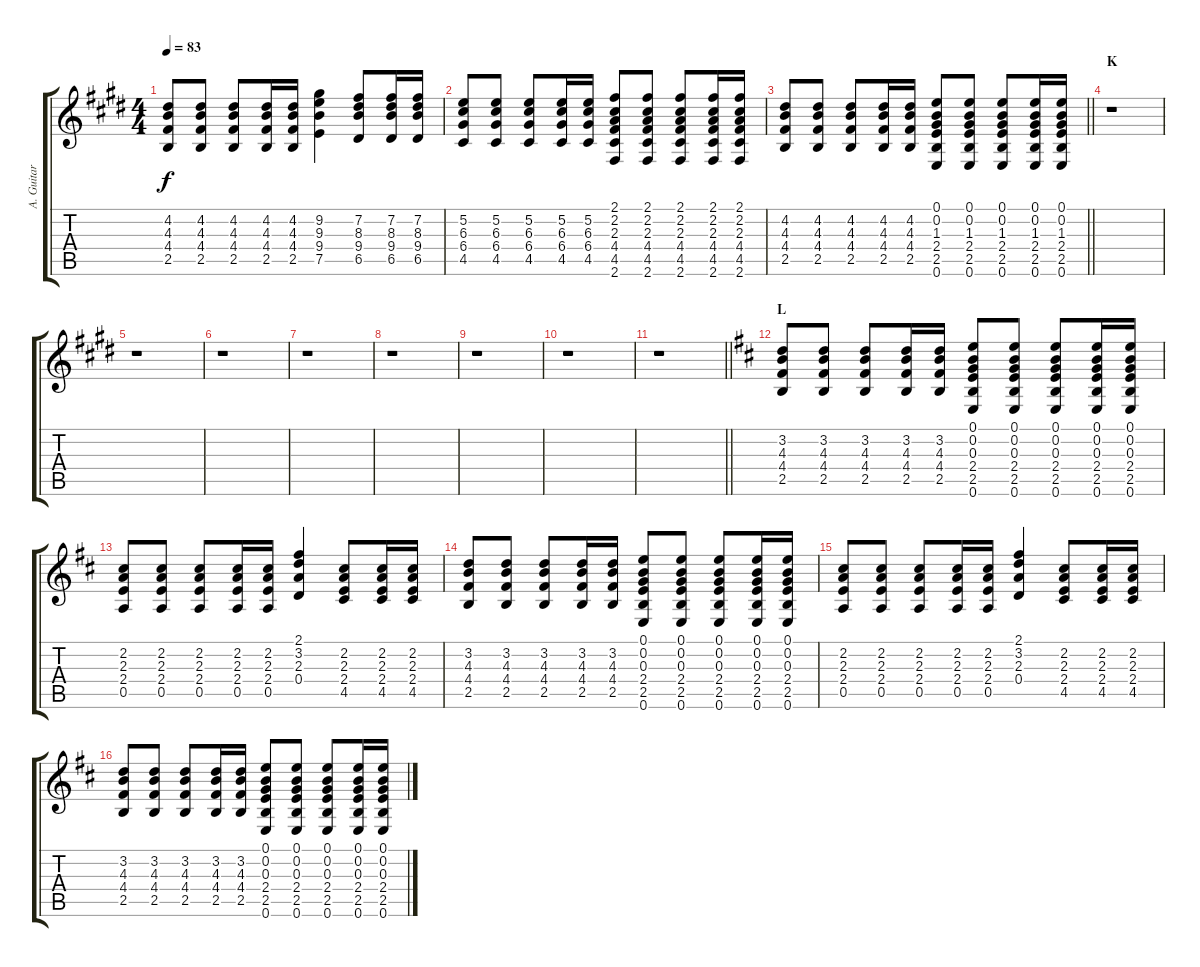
\track ("A. Guitar" "A. Guitar") {instrument acousticguitarsteel}
\staff {score tabs}
\tuning (E4 B3 G3 D3 A2 E2) {hide}
\ts (4 4)
\tempo 83
\clef g2
\ks e
(4.2 4.3 4.4 2.5).8{dy f} (4.2 4.3 4.4 2.5).8 (4.2 4.3 4.4 2.5).8 (4.2 4.3 4.4 2.5).16 (4.2 4.3 4.4 2.5).16 (9.2 9.3 9.4 7.5).4 (7.2 8.3 9.4 6.5).8 (7.2 8.3 9.4 6.5).16 (7.2 8.3 9.4 6.5).16 |
(5.2 6.3 6.4 4.5).8 (5.2 6.3 6.4 4.5).8 (5.2 6.3 6.4 4.5).8 (5.2 6.3 6.4 4.5).16 (5.2 6.3 6.4 4.5).16 (2.1 2.2 2.3 4.4 4.5 2.6).8 (2.1 2.2 2.3 4.4 4.5 2.6).8 (2.1 2.2 2.3 4.4 4.5 2.6).8 (2.1 2.2 2.3 4.4 4.5 2.6).16 (2.1 2.2 2.3 4.4 4.5 2.6).16 |
\barLineRight lightlight
(4.2 4.3 4.4 2.5).8 (4.2 4.3 4.4 2.5).8 (4.2 4.3 4.4 2.5).8 (4.2 4.3 4.4 2.5).16 (4.2 4.3 4.4 2.5).16 (0.1 0.2 1.3 2.4 2.5 0.6).8 (0.1 0.2 1.3 2.4 2.5 0.6).8 (0.1 0.2 1.3 2.4 2.5 0.6).8 (0.1 0.2 1.3 2.4 2.5 0.6).16 (0.1 0.2 1.3 2.4 2.5 0.6).16 |
\section ("" "K")
r.1 |
r.1 |
r.1 |
r.1 |
r.1 |
r.1 |
r.1 |
\barLineRight lightlight
r.1 |
\section ("" "L")
\ks d
(3.2 4.3 4.4 2.5).8 (3.2 4.3 4.4 2.5).8 (3.2 4.3 4.4 2.5).8 (3.2 4.3 4.4 2.5).16 (3.2 4.3 4.4 2.5).16 (0.1 0.2 0.3 2.4 2.5 0.6).8 (0.1 0.2 0.3 2.4 2.5 0.6).8 (0.1 0.2 0.3 2.4 2.5 0.6).8 (0.1 0.2 0.3 2.4 2.5 0.6).16 (0.1 0.2 0.3 2.4 2.5 0.6).16 |
(2.2 2.3 2.4 0.5).8 (2.2 2.3 2.4 0.5).8 (2.2 2.3 2.4 0.5).8 (2.2 2.3 2.4 0.5).16 (2.2 2.3 2.4 0.5).16 (2.1 3.2 2.3 0.4).4 (2.2 2.3 2.4 4.5).8 (2.2 2.3 2.4 4.5).16 (2.2 2.3 2.4 4.5).16 |
(3.2 4.3 4.4 2.5).8 (3.2 4.3 4.4 2.5).8 (3.2 4.3 4.4 2.5).8 (3.2 4.3 4.4 2.5).16 (3.2 4.3 4.4 2.5).16 (0.1 0.2 0.3 2.4 2.5 0.6).8 (0.1 0.2 0.3 2.4 2.5 0.6).8 (0.1 0.2 0.3 2.4 2.5 0.6).8 (0.1 0.2 0.3 2.4 2.5 0.6).16 (0.1 0.2 0.3 2.4 2.5 0.6).16 |
(2.2 2.3 2.4 0.5).8 (2.2 2.3 2.4 0.5).8 (2.2 2.3 2.4 0.5).8 (2.2 2.3 2.4 0.5).16 (2.2 2.3 2.4 0.5).16 (2.1 3.2 2.3 0.4).4 (2.2 2.3 2.4 4.5).8 (2.2 2.3 2.4 4.5).16 (2.2 2.3 2.4 4.5).16 |
(3.2 4.3 4.4 2.5).8 (3.2 4.3 4.4 2.5).8 (3.2 4.3 4.4 2.5).8 (3.2 4.3 4.4 2.5).16 (3.2 4.3 4.4 2.5).16 (0.1 0.2 0.3 2.4 2.5 0.6).8 (0.1 0.2 0.3 2.4 2.5 0.6).8 (0.1 0.2 0.3 2.4 2.5 0.6).8 (0.1 0.2 0.3 2.4 2.5 0.6).16 (0.1 0.2 0.3 2.4 2.5 0.6).16
